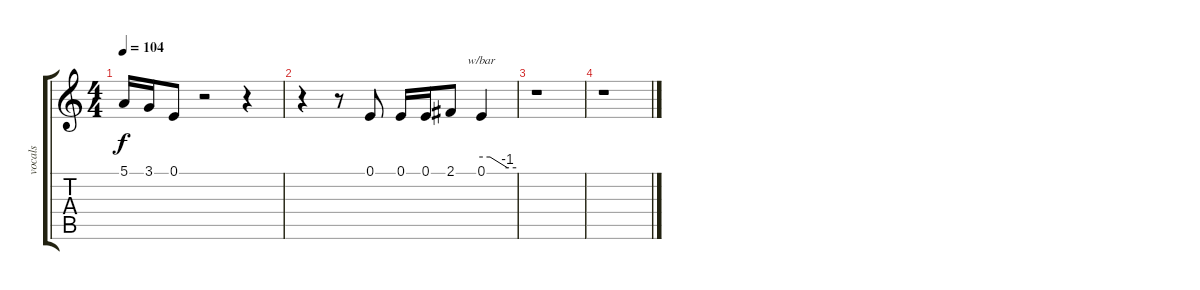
\track ("vocals" "vocals") {instrument lead2sawtooth}
\staff {score tabs}
\tuning (E4 B3 G3 D3 A2 E2) {hide}
\ts (4 4)
\tempo 104
\clef g2
\ks c
5.1.16{dy f} 3.1.16 0.1.8 r.2 r.4 |
r.4 r.8 0.1.8 0.1.16 0.1.16 2.1.8 0.1.4{tbe (custom default 0 0 15 0 45 -4 60 -4)} |
r.1 |
r.1
